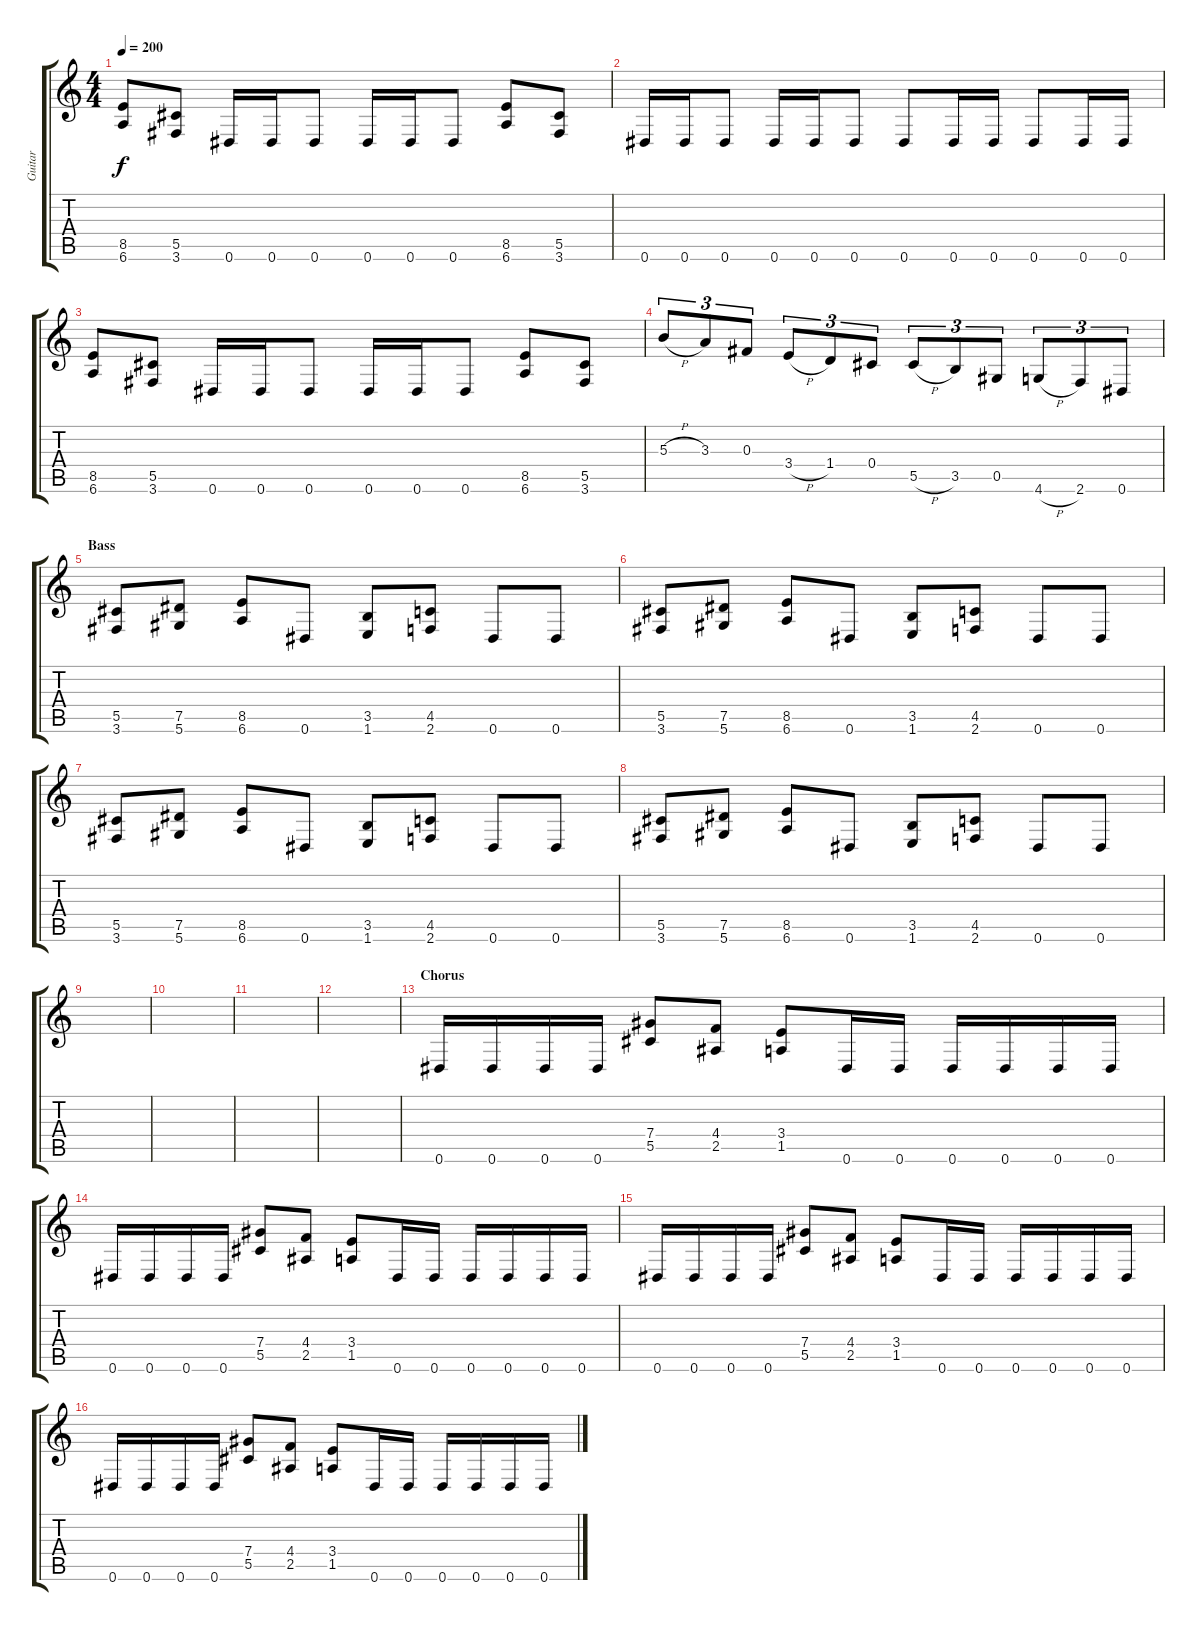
\track ("Guitar" "Guitar") {instrument distortionguitar}
\staff {score tabs}
\tuning (Eb4 Bb3 Gb3 Db3 Ab2 Eb2) {hide}
\ts (4 4)
\tempo 200
\clef g2
\ks c
(8.5 6.6).8{dy f} (5.5 3.6).8 0.6.16 0.6.16 0.6.8 0.6.16 0.6.16 0.6.8 (8.5 6.6).8 (5.5 3.6).8 |
0.6.16 0.6.16 0.6.8 0.6.16 0.6.16 0.6.8 0.6.8 0.6.16 0.6.16 0.6.8 0.6.16 0.6.16 |
(8.5 6.6).8 (5.5 3.6).8 0.6.16 0.6.16 0.6.8 0.6.16 0.6.16 0.6.8 (8.5 6.6).8 (5.5 3.6).8 |
5.3{h}.8{tu (3 2)} 3.3.8{tu (3 2)} 0.3.8{tu (3 2)} 3.4{h}.8{tu (3 2)} 1.4.8{tu (3 2)} 0.4.8{tu (3 2)} 5.5{h}.8{tu (3 2)} 3.5.8{tu (3 2)} 0.5.8{tu (3 2)} 4.6{h}.8{tu (3 2)} 2.6.8{tu (3 2)} 0.6.8{tu (3 2)} |
\section ("" "Bass")
(5.5 3.6).8 (7.5 5.6).8 (8.5 6.6).8 0.6.8 (3.5 1.6).8 (4.5 2.6).8 0.6.8 0.6.8 |
(5.5 3.6).8 (7.5 5.6).8 (8.5 6.6).8 0.6.8 (3.5 1.6).8 (4.5 2.6).8 0.6.8 0.6.8 |
(5.5 3.6).8 (7.5 5.6).8 (8.5 6.6).8 0.6.8 (3.5 1.6).8 (4.5 2.6).8 0.6.8 0.6.8 |
(5.5 3.6).8 (7.5 5.6).8 (8.5 6.6).8 0.6.8 (3.5 1.6).8 (4.5 2.6).8 0.6.8 0.6.8 |
|
|
|
|
\section ("" "Chorus")
0.6.16 0.6.16 0.6.16 0.6.16 (7.4 5.5).8 (4.4 2.5).8 (3.4 1.5).8 0.6.16 0.6.16 0.6.16 0.6.16 0.6.16 0.6.16 |
0.6.16 0.6.16 0.6.16 0.6.16 (7.4 5.5).8 (4.4 2.5).8 (3.4 1.5).8 0.6.16 0.6.16 0.6.16 0.6.16 0.6.16 0.6.16 |
0.6.16 0.6.16 0.6.16 0.6.16 (7.4 5.5).8 (4.4 2.5).8 (3.4 1.5).8 0.6.16 0.6.16 0.6.16 0.6.16 0.6.16 0.6.16 |
0.6.16 0.6.16 0.6.16 0.6.16 (7.4 5.5).8 (4.4 2.5).8 (3.4 1.5).8 0.6.16 0.6.16 0.6.16 0.6.16 0.6.16 0.6.16
